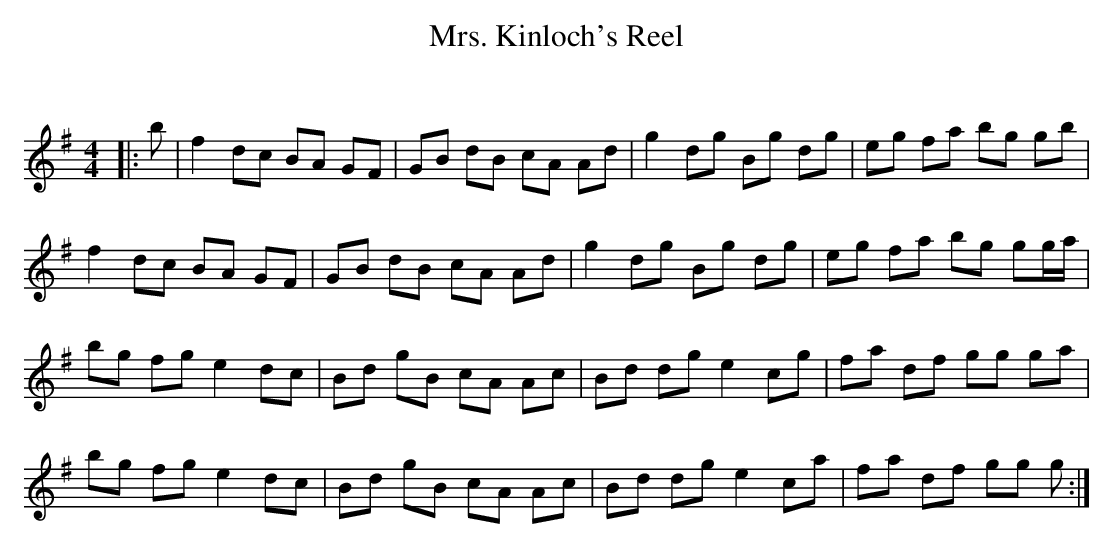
X:1
T: Mrs. Kinloch's Reel
C:
Q: 232
K:G
M:4/4
L:1/8
|:b|f2 dc BA GF|GB dB cA Ad|g2 dg Bg dg|eg fa bg gb|
f2 dc BA GF|GB dB cA Ad|g2 dg Bg dg|eg fa bg gg1/2a1/2|
bg fg e2 dc|Bd gB cA Ac|Bd dg e2 cg|fa df gg ga|
bg fg e2 dc|Bd gB cA Ac|Bd dg e2 ca|fa df gg g:|
